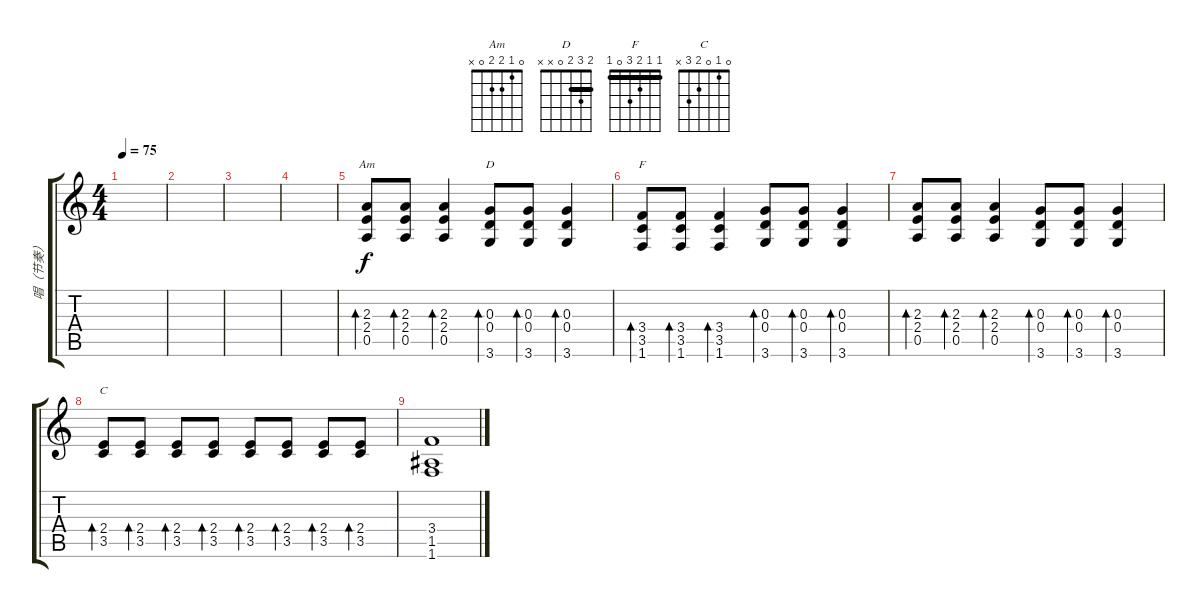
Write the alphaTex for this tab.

\track ("唱（节奏）" "唱（节奏）") {instrument distortionguitar}
\staff {score tabs}
\tuning (E4 B3 G3 D3 A2 E2) {hide}
\chord ("Am" 0 1 2 2 0 x)
\chord ("D" 2 3 2 0 x x) {barre 2}
\chord ("F" 1 1 2 3 0 1) {barre 1}
\chord ("C" 0 1 0 2 3 x)
\ts (4 4)
\tempo 75
\clef g2
\ks c
|
|
|
|
(2.3 2.4 0.5).8{bd 60 ch "Am"} (2.3 2.4 0.5).8{bd 60} (2.3 2.4 0.5).4{bd 60} (0.3 0.4 3.6).8{bd 60 ch "D"} (0.3 0.4 3.6).8{bd 60} (0.3 0.4 3.6).4{bd 60} |
(3.4 3.5 1.6).8{bd 60 ch "F"} (3.4 3.5 1.6).8{bd 60} (3.4 3.5 1.6).4{bd 60} (0.3 0.4 3.6).8{bd 60} (0.3 0.4 3.6).8{bd 60} (0.3 0.4 3.6).4{bd 60} |
(2.3 2.4 0.5).8{bd 60} (2.3 2.4 0.5).8{bd 60} (2.3 2.4 0.5).4{bd 60} (0.3 0.4 3.6).8{bd 60} (0.3 0.4 3.6).8{bd 60} (0.3 0.4 3.6).4{bd 60} |
(2.4 3.5).8{bd 60 ch "C"} (2.4 3.5).8{bd 60} (2.4 3.5).8{bd 60} (2.4 3.5).8{bd 60} (2.4 3.5).8{bd 60} (2.4 3.5).8{bd 60} (2.4 3.5).8{bd 60} (2.4 3.5).8{bd 60} |
(3.4 1.5 1.6).1
